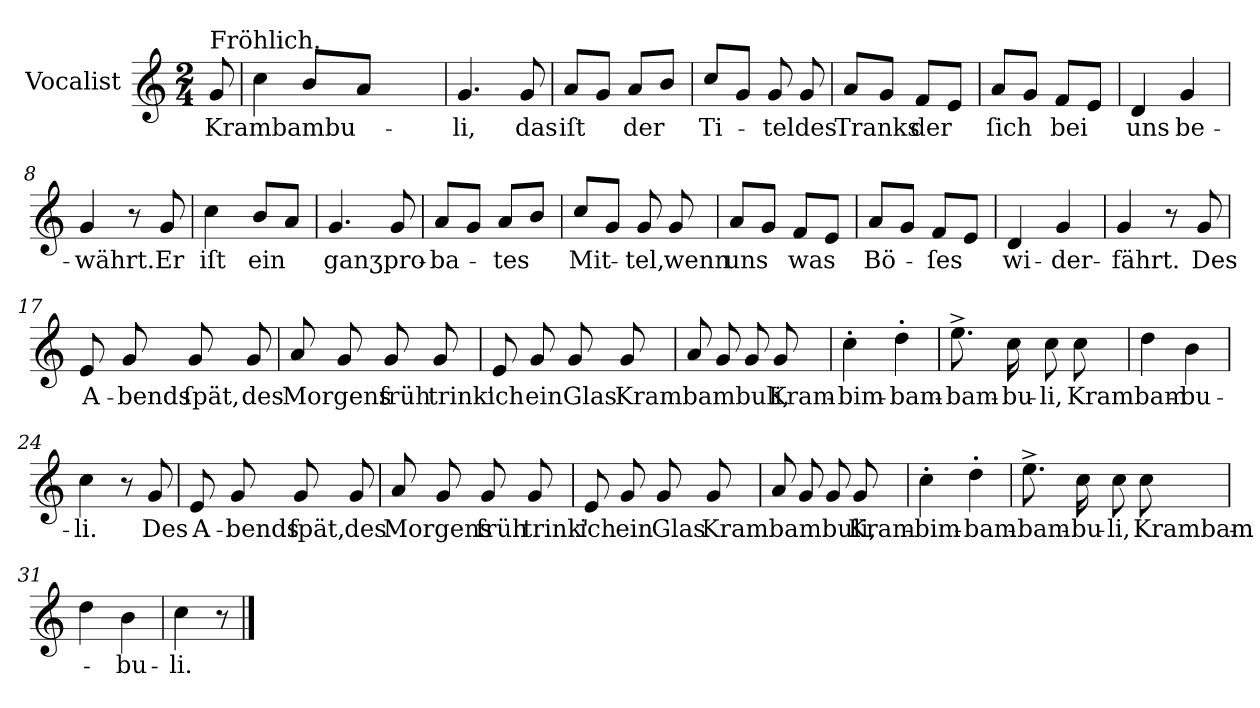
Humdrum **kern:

**kern	**text
*part1	*part1
*staff1	*staff1
*I"Vocalist	*
*clefG2	*
*k[]	*
*C:	*
*M2/4	*
=	=
!LO:TX:a:t=Fröhlich.	!
8g	Krambambu-
=1	=1
4cc	.
8bL	.
8aJ	.
=2	=2
4.g	-li,
8g	das
=3	=3
8aL	iſt
8gJ	.
8aL	der
8bJ	.
=4	=4
8ccL	Ti-
8gJ	.
8g	-tel
8g	des
=5	=5
8aL	Tranks
8gJ	.
8fL	der
8eJ	.
=6	=6
8aL	ſich
8gJ	.
8fL	bei
8eJ	.
=7	=7
4d	uns
4g	be-
=8	=8
4g	-währt.
8r	.
8g	Er
=9	=9
4cc	iſt
8bL	ein
8aJ	.
=10	=10
4.g	ganʒ
8g	pro-
=11	=11
8aL	-ba-
8gJ	.
8aL	-tes
8bJ	.
=12	=12
8ccL	Mit-
8gJ	.
8g	-tel,
8g	wenn
=13	=13
8aL	uns
8gJ	.
8fL	was
8eJ	.
=14	=14
8aL	Bö-
8gJ	.
8fL	-ſes
8eJ	.
=15	=15
4d	wi-
4g	-der-
=16	=16
4g	-fährt.
8r	.
8g	Des
=17	=17
8e	A-
8g	-bends
8g	ſpät,
8g	des
=18	=18
8a	Morgens
8g	.
8g	früh
8g	trink'
=19	=19
8e	ich
8g	ein
8g	Glas
8g	Krambambuli,
=20	=20
8a	.
8g	.
8g	.
8g	Kram-
=21	=21
4cc'	-bim-
4dd'	-bam-
=22	=22
8.ee^	-bam-
16cc	-bu-
8cc	-li,
8cc	Krambam-
=23	=23
4dd	.
4b	-bu-
=24	=24
4cc	-li.
8r	.
8g	Des
=25	=25
8e	A-
8g	-bends
8g	ſpät,
8g	des
=26	=26
8a	Morgens
8g	.
8g	früh
8g	trink'
=27	=27
8e	ich
8g	ein
8g	Glas
8g	Krambambuli,
=28	=28
8a	.
8g	.
8g	.
8g	Kram-
=29	=29
4cc'	-bim-
4dd'	-bam-
=30	=30
8.ee^	-bam-
16cc	-bu-
8cc	-li,
8cc	Krambam-
=31	=31
4dd	.
4b	-bu-
=32	=32
4cc	-li.
8r	.
==	==
*-	*-
